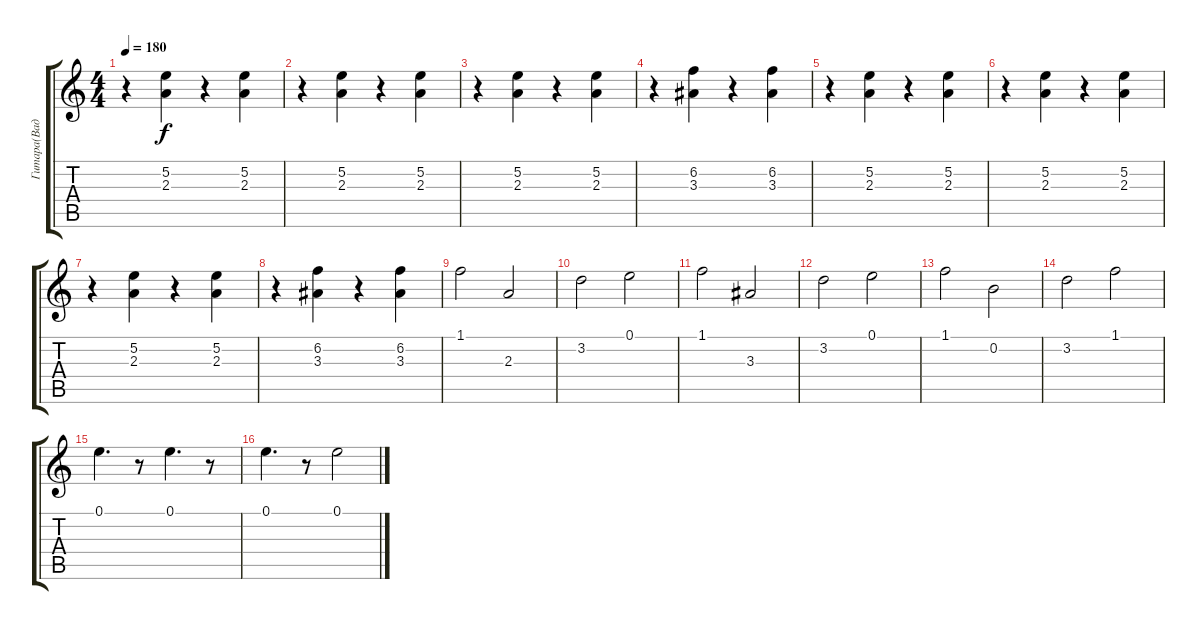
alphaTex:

\track ("Гитара(Вадим)" "Гитара(Вад") {instrument distortionguitar}
\staff {score tabs}
\tuning (E4 B3 G3 D3 A2 E2) {hide}
\ts (4 4)
\tempo 180
\clef g2
\ks c
r.4{dy f} (5.2 2.3).4 r.4 (5.2 2.3).4 |
r.4 (5.2 2.3).4 r.4 (5.2 2.3).4 |
r.4 (5.2 2.3).4 r.4 (5.2 2.3).4 |
r.4 (6.2 3.3).4 r.4 (6.2 3.3).4 |
r.4 (5.2 2.3).4 r.4 (5.2 2.3).4 |
r.4 (5.2 2.3).4 r.4 (5.2 2.3).4 |
r.4 (5.2 2.3).4 r.4 (5.2 2.3).4 |
r.4 (6.2 3.3).4 r.4 (6.2 3.3).4 |
1.1.2 2.3.2 |
3.2.2 0.1.2 |
1.1.2 3.3.2 |
3.2.2 0.1.2 |
1.1.2 0.2.2 |
3.2.2 1.1.2 |
0.1.4{d} r.8 0.1.4{d} r.8 |
0.1.4{d} r.8 0.1.2
